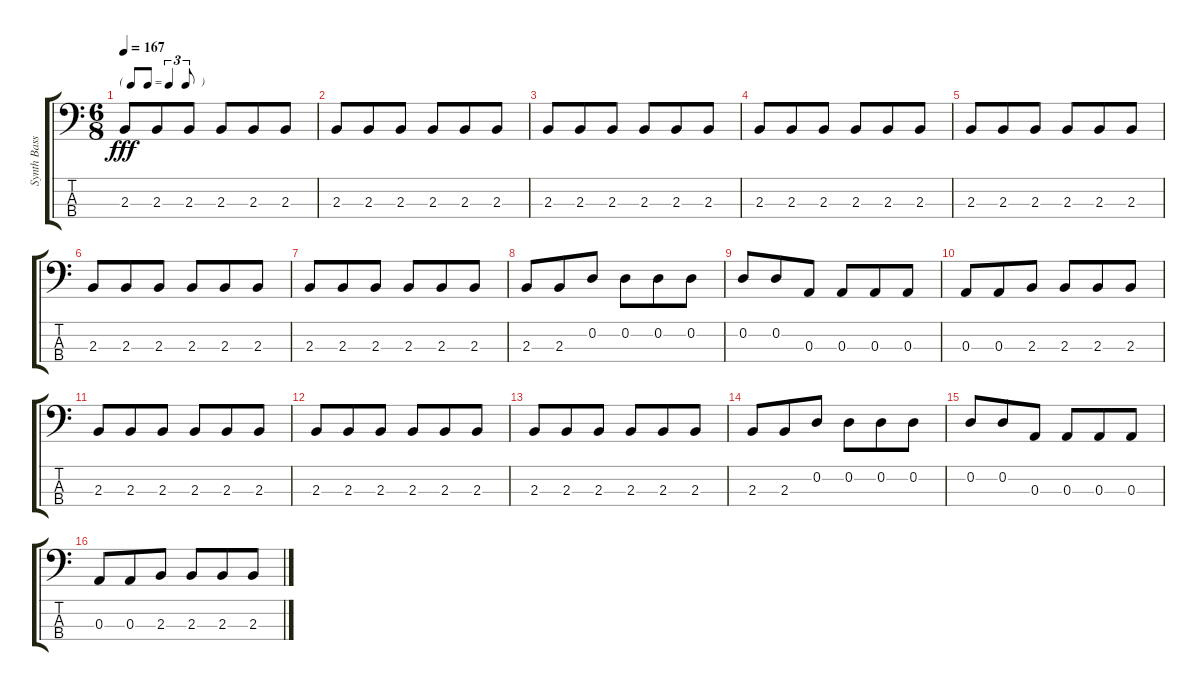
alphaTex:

\track ("Synth Bass 2 RC" "Synth Bass") {instrument synthbass2}
\staff {score tabs}
\tuning (G2 D2 A1 E1) {hide}
\ts (6 8)
\tf triplet8th
\tempo 167
\clef f4
\ks c
2.3.8{dy fff} 2.3.8 2.3.8 2.3.8 2.3.8 2.3.8 |
2.3.8 2.3.8 2.3.8 2.3.8 2.3.8 2.3.8 |
2.3.8 2.3.8 2.3.8 2.3.8 2.3.8 2.3.8 |
2.3.8 2.3.8 2.3.8 2.3.8 2.3.8 2.3.8 |
2.3.8 2.3.8 2.3.8 2.3.8 2.3.8 2.3.8 |
2.3.8 2.3.8 2.3.8 2.3.8 2.3.8 2.3.8 |
2.3.8 2.3.8 2.3.8 2.3.8 2.3.8 2.3.8 |
2.3.8 2.3.8 0.2.8 0.2.8 0.2.8 0.2.8 |
0.2.8 0.2.8 0.3.8 0.3.8 0.3.8 0.3.8 |
0.3.8 0.3.8 2.3.8 2.3.8 2.3.8 2.3.8 |
2.3.8 2.3.8 2.3.8 2.3.8 2.3.8 2.3.8 |
2.3.8 2.3.8 2.3.8 2.3.8 2.3.8 2.3.8 |
2.3.8 2.3.8 2.3.8 2.3.8 2.3.8 2.3.8 |
2.3.8 2.3.8 0.2.8 0.2.8 0.2.8 0.2.8 |
0.2.8 0.2.8 0.3.8 0.3.8 0.3.8 0.3.8 |
0.3.8 0.3.8 2.3.8 2.3.8 2.3.8 2.3.8
